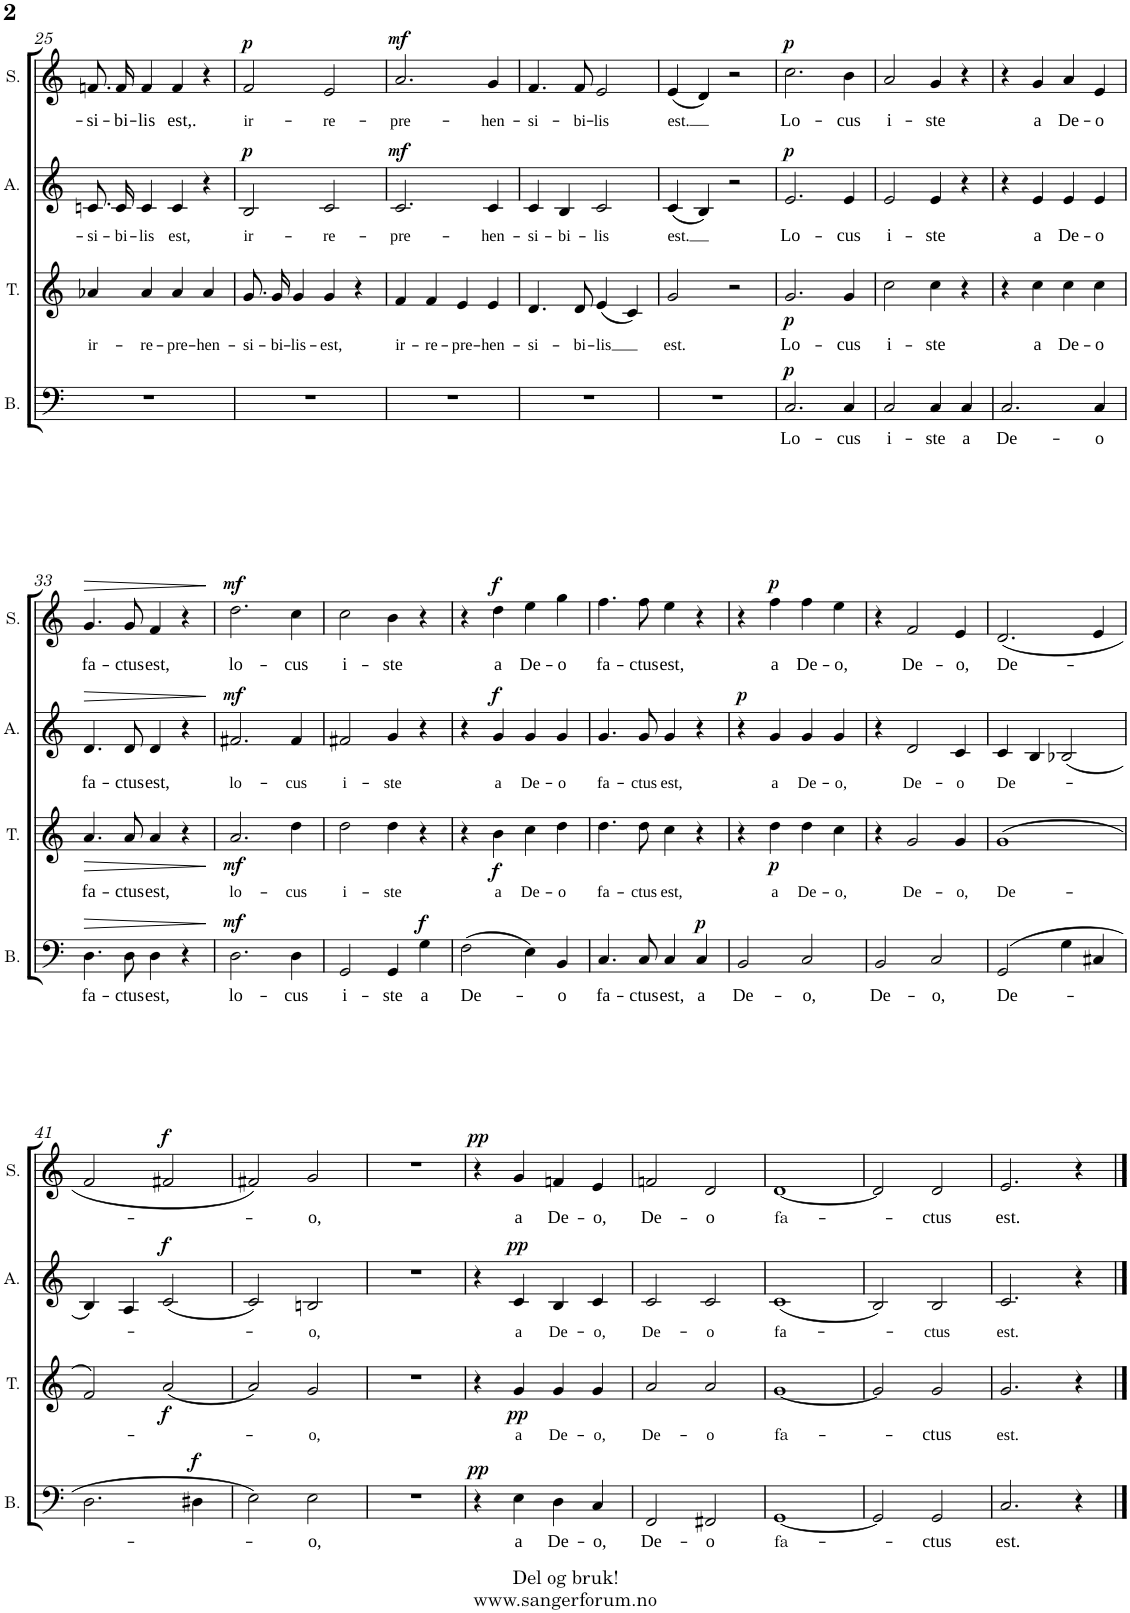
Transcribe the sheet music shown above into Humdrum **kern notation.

**kern	**text	**dynam	**kern	**text	**dynam	**kern	**text	**dynam	**kern	**text	**dynam
*part4	*part4	*part4	*part3	*part3	*part3	*part2	*part2	*part2	*part1	*part1	*part1
*staff4	*staff4	*staff4	*staff3	*staff3	*staff3	*staff2	*staff2	*staff2	*staff1	*staff1	*staff1
*I"Basse	*	*	*I"Ténor	*	*	*I"Alto	*	*	*I"Soprano	*	*
*I'B.	*	*	*I'T.	*	*	*I'A.	*	*	*I'S.	*	*
!!LO:PB:g=z
*clefF4	*	*	*clefG2	*	*	*clefG2	*	*	*clefG2	*	*
*k[]	*	*	*k[]	*	*	*k[]	*	*	*k[]	*	*
*M4/4	*	*	*M4/4	*	*	*M4/4	*	*	*M4/4	*	*
=25	=25	=25	=25	=25	=25	=25	=25	=25	=25	=25	=25
!	!	!	!	!LO:LY:b	!	!	!LO:LY:b	!	!	!LO:LY:b	!
1r	.	.	4a-X/	ir-	.	8.cn/L	-si-	.	8.fn/L	-si-	.
!	!	!	!	!	!	!	!LO:LY:b	!	!	!LO:LY:b	!
.	.	.	.	.	.	16c/Jk	-bi-	.	16f/Jk	-bi-	.
!	!	!	!	!LO:LY:b	!	!	!LO:LY:b	!	!	!LO:LY:b	!
.	.	.	4a-/	-re-	.	4c/	-lis	.	4f/	-lis	.
!	!	!	!	!LO:LY:b	!	!	!LO:LY:b	!	!	!LO:LY:b	!
.	.	.	4a-/	-pre-	.	4c/	est,	.	4f/	est,.	.
!	!	!	!	!LO:LY:b	!	!	!	!	!	!	!
.	.	.	4a-/	-hen-	.	4r	.	.	4r	.	.
=26	=26	=26	=26	=26	=26	=26	=26	=26	=26	=26	=26
!	!	!	!	!LO:LY:b	!	!	!LO:LY:b	!LO:DY:a	!	!LO:LY:b	!LO:DY:a
1r	.	.	8.g/L	-si-	.	2B/	ir-	p	2f/	ir-	p
!	!	!	!	!LO:LY:b	!	!	!	!	!	!	!
.	.	.	16g/Jk	-bi-	.	.	.	.	.	.	.
!	!	!	!	!LO:LY:b	!	!	!	!	!	!	!
.	.	.	4g/	-lis-	.	.	.	.	.	.	.
!	!	!	!	!LO:LY:b	!	!	!LO:LY:b	!	!	!LO:LY:b	!
.	.	.	4g/	-est,	.	2c/	-re-	.	2e/	-re-	.
.	.	.	4r	.	.	.	.	.	.	.	.
=27	=27	=27	=27	=27	=27	=27	=27	=27	=27	=27	=27
!	!	!	!	!LO:LY:b	!	!	!LO:LY:b	!LO:DY:a	!	!LO:LY:b	!LO:DY:a
1r	.	.	4f/	ir-	.	2.c/	-pre-	mf	2.a/	-pre-	mf
!	!	!	!	!LO:LY:b	!	!	!	!	!	!	!
.	.	.	4f/	-re-	.	.	.	.	.	.	.
!	!	!	!	!LO:LY:b	!	!	!	!	!	!	!
.	.	.	4e/	-pre-	.	.	.	.	.	.	.
!	!	!	!	!LO:LY:b	!	!	!LO:LY:b	!	!	!LO:LY:b	!
.	.	.	4e/	-hen-	.	4c/	-hen-	.	4g/	-hen-	.
=28	=28	=28	=28	=28	=28	=28	=28	=28	=28	=28	=28
!	!	!	!	!LO:LY:b	!	!	!LO:LY:b	!	!	!LO:LY:b	!
1r	.	.	4.d/	-si-	.	4c/	-si-	.	4.f/	-si-	.
!	!	!	!	!	!	!	!LO:LY:b	!	!	!	!
.	.	.	.	.	.	4B/	-bi-	.	.	.	.
!	!	!	!	!LO:LY:b	!	!	!	!	!	!LO:LY:b	!
.	.	.	8d/	-bi-	.	.	.	.	8f/	-bi-	.
!	!	!	!	!LO:LY:b	!	!	!LO:LY:b	!	!	!LO:LY:b	!
.	.	.	(4e/	-lis	.	2c/	-lis	.	2e/	-lis	.
.	.	.	4c/)	.	.	.	.	.	.	.	.
=29	=29	=29	=29	=29	=29	=29	=29	=29	=29	=29	=29
!	!	!	!	!LO:LY:b	!	!	!LO:LY:b	!	!	!LO:LY:b	!
1r	.	.	2g/	est.	.	(4c/	est.	.	(4e/	est.	.
.	.	.	.	.	.	4B/)	.	.	4d/)	.	.
.	.	.	2r	.	.	2r	.	.	2r	.	.
=30	=30	=30	=30	=30	=30	=30	=30	=30	=30	=30	=30
!	!LO:LY:b	!LO:DY:a	!	!LO:LY:b	!LO:DY:b	!	!LO:LY:b	!LO:DY:a	!	!LO:LY:b	!LO:DY:a
2.C/	Lo-	p	2.g/	Lo-	p	2.e/	Lo-	p	2.cc\	Lo-	p
!	!LO:LY:b	!	!	!LO:LY:b	!	!	!LO:LY:b	!	!	!LO:LY:b	!
4C/	-cus	.	4g/	-cus	.	4e/	-cus	.	4b\	-cus	.
=31	=31	=31	=31	=31	=31	=31	=31	=31	=31	=31	=31
!	!LO:LY:b	!	!	!LO:LY:b	!	!	!LO:LY:b	!	!	!LO:LY:b	!
2C/	i-	.	2cc\	i-	.	2e/	i-	.	2a/	i-	.
!	!LO:LY:b	!	!	!LO:LY:b	!	!	!LO:LY:b	!	!	!LO:LY:b	!
4C/	-ste	.	4cc\	-ste	.	4e/	-ste	.	4g/	-ste	.
!	!LO:LY:b	!	!	!	!	!	!	!	!	!	!
4C/	a	.	4r	.	.	4r	.	.	4r	.	.
=32	=32	=32	=32	=32	=32	=32	=32	=32	=32	=32	=32
!	!LO:LY:b	!	!	!	!	!	!	!	!	!	!
2.C/	De-	.	4r	.	.	4r	.	.	4r	.	.
!	!	!	!	!LO:LY:b	!	!	!LO:LY:b	!	!	!LO:LY:b	!
.	.	.	4cc\	a	.	4e/	a	.	4g/	a	.
!	!	!	!	!LO:LY:b	!	!	!LO:LY:b	!	!	!LO:LY:b	!
.	.	.	4cc\	De-	.	4e/	De-	.	4a/	De-	.
!	!LO:LY:b	!	!	!LO:LY:b	!	!	!LO:LY:b	!	!	!LO:LY:b	!
4C/	-o	.	4cc\	-o	.	4e/	-o	.	4e/	-o	.
!!LO:LB:g=z
=33	=33	=33	=33	=33	=33	=33	=33	=33	=33	=33	=33
!	!LO:LY:b	!LO:HP:b	!	!LO:LY:b	!LO:HP:b	!	!LO:LY:b	!LO:HP:b	!	!LO:LY:b	!LO:HP:b
4.D\	fa-	>	4.a/	fa-	>	4.d/	fa-	>	4.g/	fa-	>
!	!LO:LY:b	!	!	!LO:LY:b	!	!	!LO:LY:b	!	!	!LO:LY:b	!
8D\	-ctus	.	8a/	-ctus	.	8d/	-ctus	.	8g/	-ctus	.
!	!LO:LY:b	!	!	!LO:LY:b	!	!	!LO:LY:b	!	!	!LO:LY:b	!
4D\	est,	.	4a/	est,	.	4d/	est,	.	4f/	est,	.
4r	.	.	4r	.	.	4r	.	.	4r	.	.
.	.	]	.	.	]	.	.	]	.	.	]
=34	=34	=34	=34	=34	=34	=34	=34	=34	=34	=34	=34
!	!LO:LY:b	!LO:DY:a	!	!LO:LY:b	!LO:DY:b	!	!LO:LY:b	!LO:DY:a	!	!LO:LY:b	!LO:DY:a
2.D\	lo-	mf	2.a/	lo-	mf	2.f#X/	lo-	mf	2.dd\	lo-	mf
!	!LO:LY:b	!	!	!LO:LY:b	!	!	!LO:LY:b	!	!	!LO:LY:b	!
4D\	-cus	.	4dd\	-cus	.	4f#/	-cus	.	4cc\	-cus	.
=35	=35	=35	=35	=35	=35	=35	=35	=35	=35	=35	=35
!	!LO:LY:b	!	!	!LO:LY:b	!	!	!LO:LY:b	!	!	!LO:LY:b	!
2GG/	i-	.	2dd\	i-	.	2f#X/	i-	.	2cc\	i-	.
!	!LO:LY:b	!	!	!LO:LY:b	!	!	!LO:LY:b	!	!	!LO:LY:b	!
4GG/	-ste	.	4dd\	-ste	.	4g/	-ste	.	4b\	-ste	.
!	!LO:LY:b	!LO:DY:a	!	!	!	!	!	!	!	!	!
4G\	a	f	4r	.	.	4r	.	.	4r	.	.
=36	=36	=36	=36	=36	=36	=36	=36	=36	=36	=36	=36
!	!LO:LY:b	!	!	!	!	!	!	!	!	!	!
(2F\	De-	.	4r	.	.	4r	.	.	4r	.	.
!	!	!	!	!LO:LY:b	!LO:DY:b	!	!LO:LY:b	!LO:DY:a	!	!LO:LY:b	!LO:DY:a
.	.	.	4b\	a	f	4g/	a	f	4dd\	a	f
!	!	!	!	!LO:LY:b	!	!	!LO:LY:b	!	!	!LO:LY:b	!
4E\)	.	.	4cc\	De-	.	4g/	De-	.	4ee\	De-	.
!	!LO:LY:b	!	!	!LO:LY:b	!	!	!LO:LY:b	!	!	!LO:LY:b	!
4BB/	-o	.	4dd\	-o	.	4g/	-o	.	4gg\	-o	.
=37	=37	=37	=37	=37	=37	=37	=37	=37	=37	=37	=37
!	!LO:LY:b	!	!	!LO:LY:b	!	!	!LO:LY:b	!	!	!LO:LY:b	!
4.C/	fa-	.	4.dd\	fa-	.	4.g/	fa-	.	4.ff\	fa-	.
!	!LO:LY:b	!	!	!LO:LY:b	!	!	!LO:LY:b	!	!	!LO:LY:b	!
8C/	-ctus	.	8dd\	-ctus	.	8g/	-ctus	.	8ff\	-ctus	.
!	!LO:LY:b	!	!	!LO:LY:b	!	!	!LO:LY:b	!	!	!LO:LY:b	!
4C/	est,	.	4cc\	est,	.	4g/	est,	.	4ee\	est,	.
!	!LO:LY:b	!LO:DY:a	!	!	!	!	!	!	!	!	!
4C/	a	p	4r	.	.	4r	.	.	4r	.	.
=38	=38	=38	=38	=38	=38	=38	=38	=38	=38	=38	=38
!	!LO:LY:b	!	!	!	!	!	!	!LO:DY:a	!	!	!
2BB/	De-	.	4r	.	.	4r	.	p	4r	.	.
!	!	!	!	!LO:LY:b	!LO:DY:b	!	!LO:LY:b	!	!	!LO:LY:b	!LO:DY:a
.	.	.	4dd\	a	p	4g/	a	.	4ff\	a	p
!	!LO:LY:b	!	!	!LO:LY:b	!	!	!LO:LY:b	!	!	!LO:LY:b	!
2C/	-o,	.	4dd\	De-	.	4g/	De-	.	4ff\	De-	.
!	!	!	!	!LO:LY:b	!	!	!LO:LY:b	!	!	!LO:LY:b	!
.	.	.	4cc\	-o,	.	4g/	-o,	.	4ee\	-o,	.
=39	=39	=39	=39	=39	=39	=39	=39	=39	=39	=39	=39
!	!LO:LY:b	!	!	!	!	!	!	!	!	!	!
2BB/	De-	.	4r	.	.	4r	.	.	4r	.	.
!	!	!	!	!LO:LY:b	!	!	!LO:LY:b	!	!	!LO:LY:b	!
.	.	.	2g/	De-	.	2d/	De-	.	2f/	De-	.
!	!LO:LY:b	!	!	!	!	!	!	!	!	!	!
2C/	-o,	.	.	.	.	.	.	.	.	.	.
!	!	!	!	!LO:LY:b	!	!	!LO:LY:b	!	!	!LO:LY:b	!
.	.	.	4g/	-o,	.	4c/	-o	.	4e/	-o,	.
=40	=40	=40	=40	=40	=40	=40	=40	=40	=40	=40	=40
!	!LO:LY:b	!	!	!LO:LY:b	!	!	!LO:LY:b	!	!	!LO:LY:b	!
(2GG/	De-	.	(>1g	De-	.	4c/	De-	.	(2.d/	De-	.
.	.	.	.	.	.	4B/	.	.	.	.	.
4G\	.	.	.	.	.	(2B-X/	.	.	.	.	.
4C#X/	.	.	.	.	.	.	.	.	4e/	.	.
!!LO:LB:g=z
=41	=41	=41	=41	=41	=41	=41	=41	=41	=41	=41	=41
2.D\	.	.	2f/)	.	.	4B/)	.	.	2f/	.	.
.	.	.	.	.	.	4A/	.	.	.	.	.
!	!	!	!	!	!LO:DY:b	!	!	!LO:DY:a	!	!	!LO:DY:a
.	.	.	(2a/	.	f	(2c/	.	f	2f#X/	.	f
!	!	!LO:DY:a	!	!	!	!	!	!	!	!	!
4D#X\	.	f	.	.	.	.	.	.	.	.	.
=42	=42	=42	=42	=42	=42	=42	=42	=42	=42	=42	=42
2E\)	.	.	2a/)	.	.	2c/)	.	.	2f#X/)	.	.
!	!LO:LY:b	!	!	!LO:LY:b	!	!	!LO:LY:b	!	!	!LO:LY:b	!
2E\	-o,	.	2g/	-o,	.	2Bn/	-o,	.	2g/	-o,	.
=43	=43	=43	=43	=43	=43	=43	=43	=43	=43	=43	=43
1r	.	.	1r	.	.	1r	.	.	1r	.	.
=44	=44	=44	=44	=44	=44	=44	=44	=44	=44	=44	=44
!	!	!LO:DY:a	!	!	!	!	!	!	!	!	!LO:DY:a
4r	.	pp	4r	.	.	4r	.	.	4r	.	pp
!	!LO:LY:b	!	!	!LO:LY:b	!LO:DY:b	!	!LO:LY:b	!LO:DY:a	!	!LO:LY:b	!
4E\	a	.	4g/	a	pp	4c/	a	pp	4g/	a	.
!	!LO:LY:b	!	!	!LO:LY:b	!	!	!LO:LY:b	!	!	!LO:LY:b	!
4D\	De-	.	4g/	De-	.	4B/	De-	.	4fn/	De-	.
!	!LO:LY:b	!	!	!LO:LY:b	!	!	!LO:LY:b	!	!	!LO:LY:b	!
4C/	-o,	.	4g/	-o,	.	4c/	-o,	.	4e/	-o,	.
=45	=45	=45	=45	=45	=45	=45	=45	=45	=45	=45	=45
!	!LO:LY:b	!	!	!LO:LY:b	!	!	!LO:LY:b	!	!	!LO:LY:b	!
2FF/	De-	.	2a/	De-	.	2c/	De-	.	2fn/	De-	.
!	!LO:LY:b	!	!	!LO:LY:b	!	!	!LO:LY:b	!	!	!LO:LY:b	!
2FF#X/	-o	.	2a/	-o	.	2c/	-o	.	2d/	-o	.
=46	=46	=46	=46	=46	=46	=46	=46	=46	=46	=46	=46
!	!LO:LY:b	!	!	!LO:LY:b	!	!	!LO:LY:b	!	!	!LO:LY:b	!
[1GG	fa-	.	[1g	fa-	.	(1c	fa-	.	[1d	fa-	.
=47	=47	=47	=47	=47	=47	=47	=47	=47	=47	=47	=47
2GG/]	.	.	2g/]	.	.	2B/)	.	.	2d/]	.	.
!	!LO:LY:b	!	!	!LO:LY:b	!	!	!LO:LY:b	!	!	!LO:LY:b	!
2GG/	-ctus	.	2g/	-ctus	.	2B/	-ctus	.	2d/	-ctus	.
=48	=48	=48	=48	=48	=48	=48	=48	=48	=48	=48	=48
!	!LO:LY:b	!	!	!LO:LY:b	!	!	!LO:LY:b	!	!	!LO:LY:b	!
2.C/	est.	.	2.g/	est.	.	2.c/	est.	.	2.e/	est.	.
4r	.	.	4r	.	.	4r	.	.	4r	.	.
==	==	==	==	==	==	==	==	==	==	==	==
*-	*-	*-	*-	*-	*-	*-	*-	*-	*-	*-	*-
